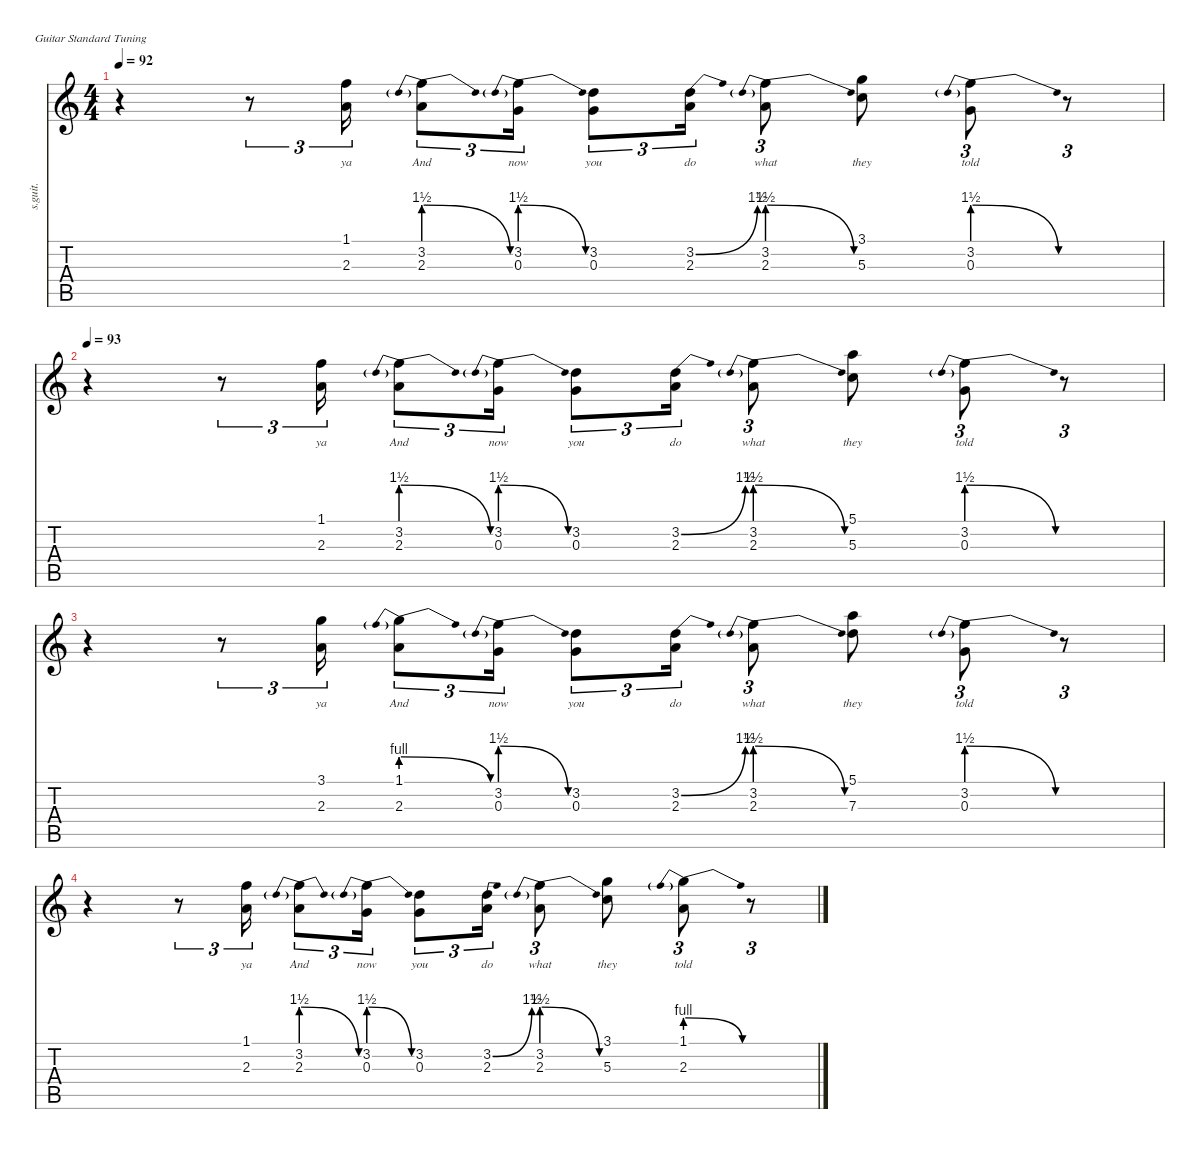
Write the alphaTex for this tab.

\defaultSystemsLayout 4
\hideDynamics
\bracketExtendMode nobrackets
\track ("Zack de la Rocha - Vocals 1" "s.guit.") {instrument tenorsax}
\staff {score tabs}
\tuning (E4 B3 G3 D3 A2 E2)
\displaytranspose 12
\ts (4 4)
\tempo 92
\clef g2
\ks c
r.4{dy fff} r.8{tu (3 2)} (1.1 2.3).16{tu (3 2) lyrics (0 "ya") lyrics (1 "") lyrics (2 "") lyrics (3 "") lyrics (4 "")} (3.2{be (prebendrelease 0 6 60 0)} 2.3).8{tu (3 2) lyrics (0 "And") lyrics (1 "") lyrics (2 "") lyrics (3 "") lyrics (4 "")} (3.2{be (prebendrelease 0 6 30 0)} 0.3).16{tu (3 2) lyrics (0 "now") lyrics (1 "") lyrics (2 "") lyrics (3 "") lyrics (4 "")} (3.2 0.3).8{tu (3 2) lyrics (0 "you") lyrics (1 "") lyrics (2 "") lyrics (3 "") lyrics (4 "")} (3.2{be (bend 0 0 30 6)} 2.3).16{tu (3 2) lyrics (0 "do") lyrics (1 "") lyrics (2 "") lyrics (3 "") lyrics (4 "")} (3.2{be (prebendrelease 0 6 60 0)} 2.3).8{tu (3 2) lyrics (0 "what") lyrics (1 "") lyrics (2 "") lyrics (3 "") lyrics (4 "")} (3.1 5.3).8{lyrics (0 "they") lyrics (1 "") lyrics (2 "") lyrics (3 "") lyrics (4 "")} (3.2{be (prebendrelease 0 6 25.2 0)} 0.3).8{tu (3 2) lyrics (0 "told") lyrics (1 "") lyrics (2 "") lyrics (3 "") lyrics (4 "")} r.8{tu (3 2)} |
\tempo 93
r.4 r.8{tu (3 2)} (1.1 2.3).16{tu (3 2) lyrics (0 "ya") lyrics (1 "") lyrics (2 "") lyrics (3 "") lyrics (4 "")} (3.2{be (prebendrelease 0 6 60 0)} 2.3).8{tu (3 2) lyrics (0 "And") lyrics (1 "") lyrics (2 "") lyrics (3 "") lyrics (4 "")} (3.2{be (prebendrelease 0 6 30 0)} 0.3).16{tu (3 2) lyrics (0 "now") lyrics (1 "") lyrics (2 "") lyrics (3 "") lyrics (4 "")} (3.2 0.3).8{tu (3 2) lyrics (0 "you") lyrics (1 "") lyrics (2 "") lyrics (3 "") lyrics (4 "")} (3.2{be (bend 0 0 30 6)} 2.3).16{tu (3 2) lyrics (0 "do") lyrics (1 "") lyrics (2 "") lyrics (3 "") lyrics (4 "")} (3.2{be (prebendrelease 0 6 60 0)} 2.3).8{tu (3 2) lyrics (0 "what") lyrics (1 "") lyrics (2 "") lyrics (3 "") lyrics (4 "")} (5.1 5.3).8{lyrics (0 "they") lyrics (1 "") lyrics (2 "") lyrics (3 "") lyrics (4 "")} (3.2{be (prebendrelease 0 6 25.2 0)} 0.3).8{tu (3 2) lyrics (0 "told") lyrics (1 "") lyrics (2 "") lyrics (3 "") lyrics (4 "")} r.8{tu (3 2)} |
r.4 r.8{tu (3 2)} (3.1 2.3).16{tu (3 2) lyrics (0 "ya") lyrics (1 "") lyrics (2 "") lyrics (3 "") lyrics (4 "")} (1.1{be (prebendrelease 0 4 60 0)} 2.3).8{tu (3 2) lyrics (0 "And") lyrics (1 "") lyrics (2 "") lyrics (3 "") lyrics (4 "")} (3.2{be (prebendrelease 0 6 30 0)} 0.3).16{tu (3 2) lyrics (0 "now") lyrics (1 "") lyrics (2 "") lyrics (3 "") lyrics (4 "")} (3.2 0.3).8{tu (3 2) lyrics (0 "you") lyrics (1 "") lyrics (2 "") lyrics (3 "") lyrics (4 "")} (3.2{be (bend 0 0 30 6)} 2.3).16{tu (3 2) lyrics (0 "do") lyrics (1 "") lyrics (2 "") lyrics (3 "") lyrics (4 "")} (3.2{be (prebendrelease 0 6 60 0)} 2.3).8{tu (3 2) lyrics (0 "what") lyrics (1 "") lyrics (2 "") lyrics (3 "") lyrics (4 "")} (5.1 7.3).8{lyrics (0 "they") lyrics (1 "") lyrics (2 "") lyrics (3 "") lyrics (4 "")} (3.2{be (prebendrelease 0 6 19.8 0)} 0.3).8{tu (3 2) lyrics (0 "told") lyrics (1 "") lyrics (2 "") lyrics (3 "") lyrics (4 "")} r.8{tu (3 2)} |
r.4 r.8{tu (3 2)} (1.1 2.3).16{tu (3 2) lyrics (0 "ya") lyrics (1 "") lyrics (2 "") lyrics (3 "") lyrics (4 "")} (3.2{be (prebendrelease 0 6 60 0)} 2.3).8{tu (3 2) lyrics (0 "And") lyrics (1 "") lyrics (2 "") lyrics (3 "") lyrics (4 "")} (3.2{be (prebendrelease 0 6 30 0)} 0.3).16{tu (3 2) lyrics (0 "now") lyrics (1 "") lyrics (2 "") lyrics (3 "") lyrics (4 "")} (3.2 0.3).8{tu (3 2) lyrics (0 "you") lyrics (1 "") lyrics (2 "") lyrics (3 "") lyrics (4 "")} (3.2{be (bend 0 0 30 6)} 2.3).16{tu (3 2) lyrics (0 "do") lyrics (1 "") lyrics (2 "") lyrics (3 "") lyrics (4 "")} (3.2{be (prebendrelease 0 6 60 0)} 2.3).8{tu (3 2) lyrics (0 "what") lyrics (1 "") lyrics (2 "") lyrics (3 "") lyrics (4 "")} (3.1 5.3).8{lyrics (0 "they") lyrics (1 "") lyrics (2 "") lyrics (3 "") lyrics (4 "")} (1.1{be (prebendrelease 0 4 19.8 0)} 2.3).8{tu (3 2) lyrics (0 "told") lyrics (1 "") lyrics (2 "") lyrics (3 "") lyrics (4 "")} r.8{tu (3 2)}
